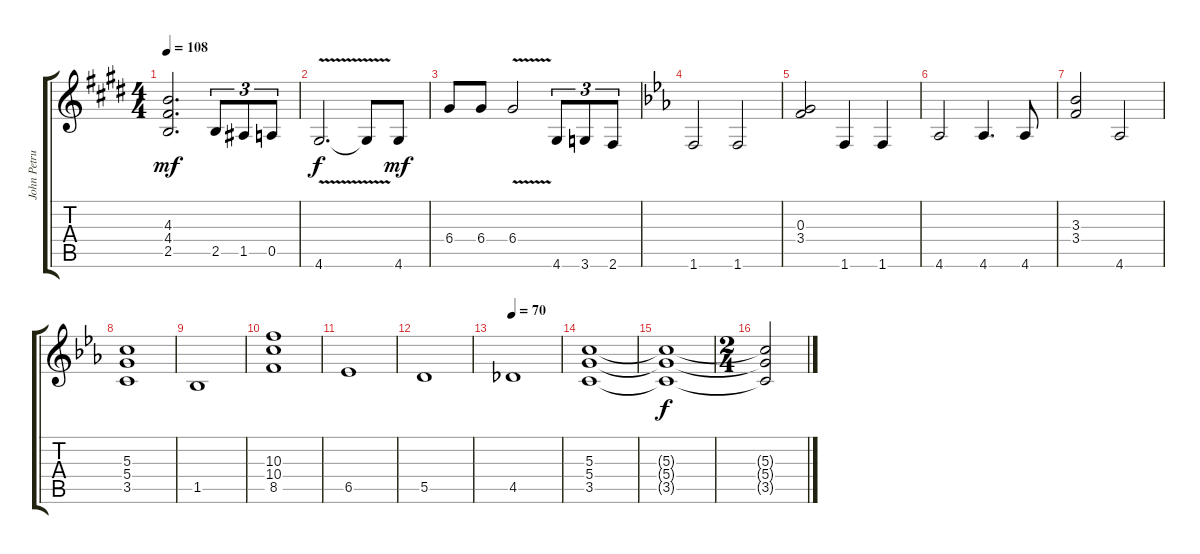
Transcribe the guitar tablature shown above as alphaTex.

\track ("John Petrucci" "John Petru") {instrument acousticguitarsteel}
\staff {score tabs}
\tuning (E4 B3 G3 D3 A2 E2) {hide}
\ts (4 4)
\tempo 108
\clef g2
\ks e
(4.3 4.4 2.5).2{d dy mf} 2.5.8{tu (3 2)} 1.5.8{tu (3 2)} 0.5.8{tu (3 2)} |
4.6{v}.2{d dy f} 4.6{t}.8 4.6.8{dy mf} |
6.4.8 6.4.8 6.4{v}.2 4.6.8{tu (3 2)} 3.6.8{tu (3 2)} 2.6.8{tu (3 2)} |
\ks eb
1.6.2 1.6.2 |
(0.3 3.4).2 1.6.4 1.6.4 |
4.6.2 4.6.4{d} 4.6.8 |
(3.3 3.4).2 4.6.2 |
(5.3 5.4 3.5).1 |
1.5.1 |
(10.3 10.4 8.5).1 |
6.5.1 |
5.5.1 |
\tempo 70
4.5.1 |
(5.3 5.4 3.5).1 |
(5.3{t} 5.4{t} 3.5{t}).1{dy f} |
\ts (2 4)
(5.3{t} 5.4{t} 3.5{t}).2
